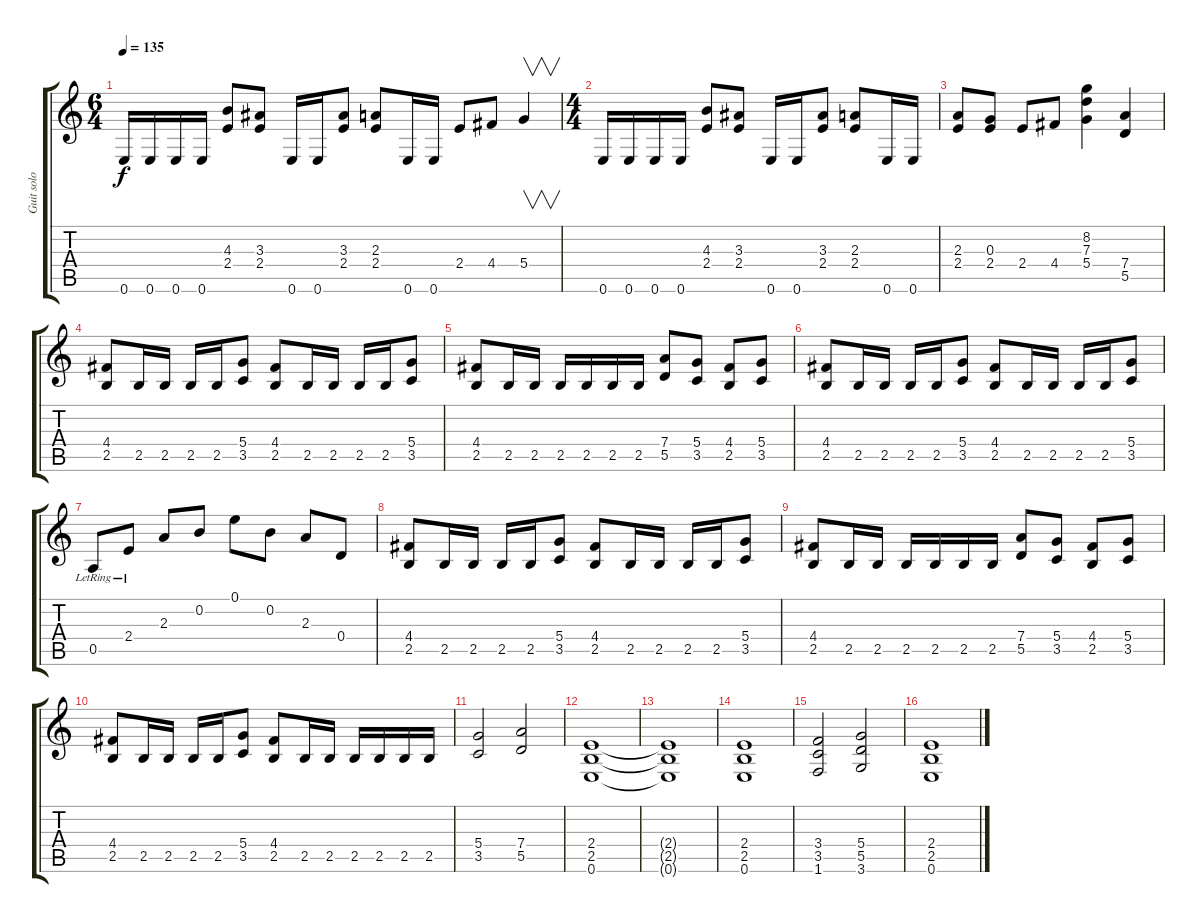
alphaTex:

\track ("Guit solo" "Guit solo") {instrument overdrivenguitar}
\staff {score tabs}
\tuning (E4 B3 G3 D3 A2 E2) {hide}
\ts (6 4)
\tempo 135
\clef g2
\ks c
0.6.16{dy f} 0.6.16 0.6.16 0.6.16 (4.3 2.4).8 (3.3 2.4).8 0.6.16 0.6.16 (3.3 2.4).8 (2.3 2.4).8 0.6.16 0.6.16 2.4.8 4.4.8 5.4.4{v} |
\ts (4 4)
0.6.16 0.6.16 0.6.16 0.6.16 (4.3 2.4).8 (3.3 2.4).8 0.6.16 0.6.16 (3.3 2.4).8 (2.3 2.4).8 0.6.16 0.6.16 |
(2.3 2.4).8 (0.3 2.4).8 2.4.8 4.4.8 (8.2 7.3 5.4).4 (7.4 5.5).4 |
(4.4 2.5).8 2.5.16 2.5.16 2.5.16 2.5.16 (5.4 3.5).8 (4.4 2.5).8 2.5.16 2.5.16 2.5.16 2.5.16 (5.4 3.5).8 |
(4.4 2.5).8 2.5.16 2.5.16 2.5.16 2.5.16 2.5.16 2.5.16 (7.4 5.5).8 (5.4 3.5).8 (4.4 2.5).8 (5.4 3.5).8 |
(4.4 2.5).8 2.5.16 2.5.16 2.5.16 2.5.16 (5.4 3.5).8 (4.4 2.5).8 2.5.16 2.5.16 2.5.16 2.5.16 (5.4 3.5).8 |
0.5{lr}.8 2.4{lr}.8 2.3.8 0.2.8 0.1.8 0.2.8 2.3.8 0.4.8 |
(4.4 2.5).8 2.5.16 2.5.16 2.5.16 2.5.16 (5.4 3.5).8 (4.4 2.5).8 2.5.16 2.5.16 2.5.16 2.5.16 (5.4 3.5).8 |
(4.4 2.5).8 2.5.16 2.5.16 2.5.16 2.5.16 2.5.16 2.5.16 (7.4 5.5).8 (5.4 3.5).8 (4.4 2.5).8 (5.4 3.5).8 |
(4.4 2.5).8 2.5.16 2.5.16 2.5.16 2.5.16 (5.4 3.5).8 (4.4 2.5).8 2.5.16 2.5.16 2.5.16 2.5.16 2.5.16 2.5.16 |
(5.4 3.5).2 (7.4 5.5).2 |
(2.4 2.5 0.6).1 |
(2.4{t} 2.5{t} 0.6{t}).1 |
(2.4 2.5 0.6).1 |
(3.4 3.5 1.6).2 (5.4 5.5 3.6).2 |
(2.4 2.5 0.6).1
